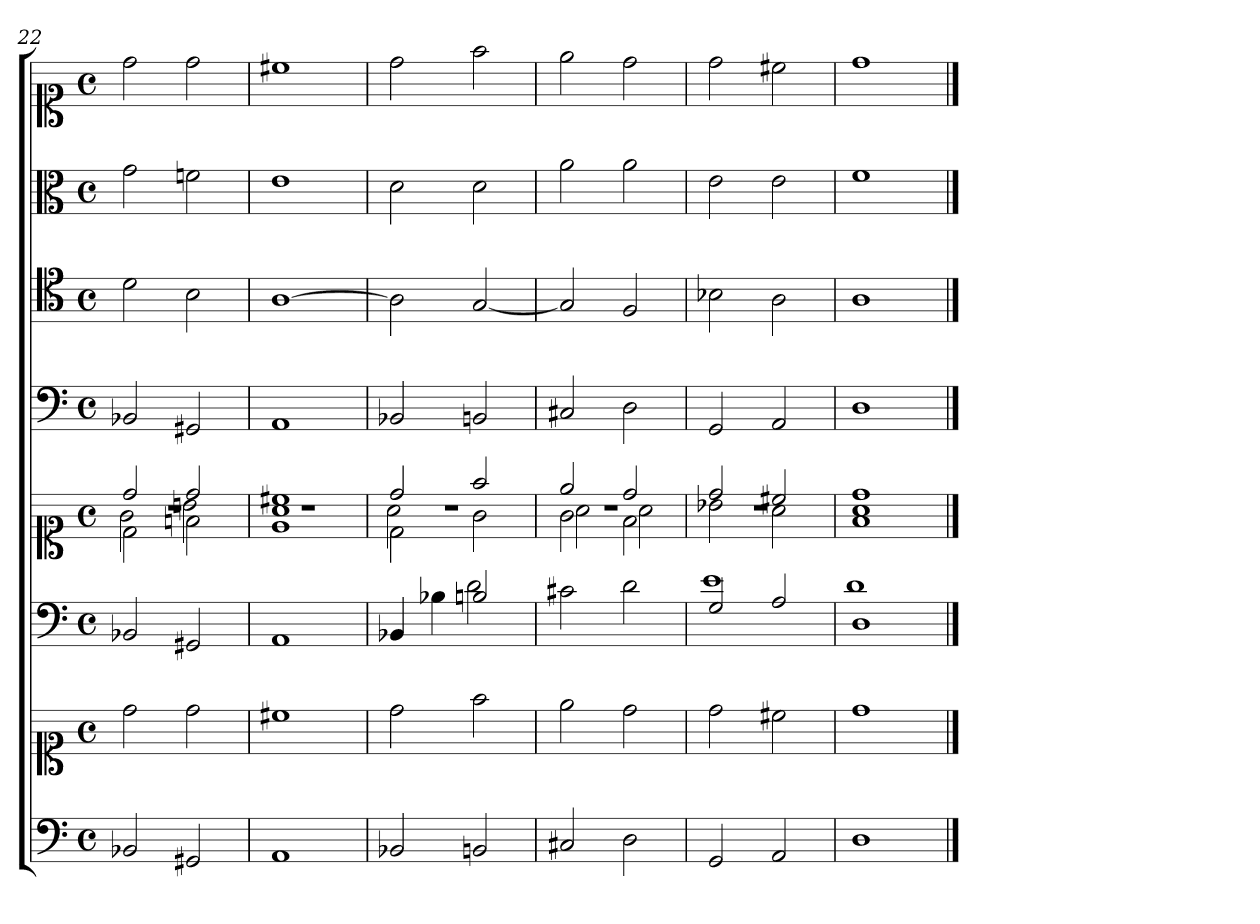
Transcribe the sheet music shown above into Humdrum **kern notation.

**kern	**kern	**kern	**kern	**kern	**kern	**kern	**kern
*part6	*part6	*part5	*part5	*part4	*part3	*part2	*part1
*staff8	*staff7	*staff6	*staff5	*staff4	*staff3	*staff2	*staff1
*clefF4	*clefC1	*clefF4	*clefC1	*clefF4	*clefC4	*clefC3	*clefC1
*k[]	*k[]	*k[]	*k[]	*k[]	*k[]	*k[]	*k[]
*M4/4	*M4/4	*M4/4	*M4/4	*M4/4	*M4/4	*M4/4	*M4/4
*met(c)	*met(c)	*met(c)	*met(c)	*met(c)	*met(c)	*met(c)	*met(c)
=22	=22	=22	=22	=22	=22	=22	=22
*	*	*	*^	*	*	*	*
*	*	*	*	*^	*	*	*	*
*	*	*	*	*	*^	*	*	*	*
2BB-X	2dd	2BB-X	2dd	2d	2g\	1r	2BB-X	2d	2g	2dd
2GG#X	2dd	2GG#X	2dd	2fn	2bn\	.	2GG#X	2B	2fn	2dd
=23	=23	=23	=23	=23	=23	=23	=23	=23	=23	=23
1AA	1cc#X	1AA	1cc#X	1e	1a\	1r	1AA	[1A	1e	1cc#X
=24	=24	=24	=24	=24	=24	=24	=24	=24	=24	=24
*	*	*^	*	*	*	*	*	*	*	*
2BB-X	2dd	4BB-X	2ryy	2dd	2d	2a\	1r	2BB-X	2A]	2d	2dd
.	.	4B-X	.	.	.	.	.	.	.	.	.
2BBn	2ff	2Bn	2d	2ff	2ryy	2g\	.	2BBn	[2G	2d	2ff
*	*	*v	*v	*	*	*	*	*	*	*	*
=25	=25	=25	=25	=25	=25	=25	=25	=25	=25	=25
2C#X	2ee	2c#X	2ee	2g	2a\	1r	2C#X	2G]	2a	2ee
2D	2dd	2d	2dd	2f	2a\	.	2D	2F	2a	2dd
*	*	*	*	*	*v	*v	*	*	*	*
=26	=26	=26	=26	=26	=26	=26	=26	=26	=26
*	*	*^	*	*	*	*	*	*	*
2GG	2dd	2G	1e	2dd	2b-X	1r	2GG	2B-X	2e	2dd
2AA	2cc#X	2A	.	2cc#X	2a	.	2AA	2A	2e	2cc#X
=27	=27	=27	=27	=27	=27	=27	=27	=27	=27	=27
1D	1dd	1D	1d	1dd	1a	1f\	1D	1A	1f	1dd
*	*	*v	*v	*	*	*	*	*	*	*
*	*	*	*v	*v	*v	*	*	*	*
==	==	==	==	==	==	==	==
*-	*-	*-	*-	*-	*-	*-	*-
